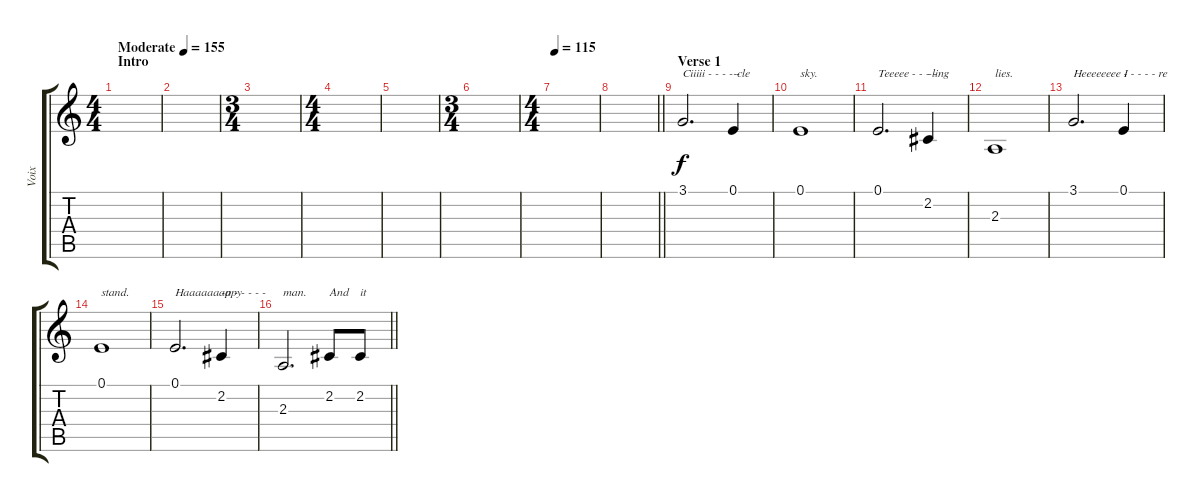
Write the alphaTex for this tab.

\track ("Voix" "Voix") {instrument tenorsax}
\staff {score tabs}
\tuning (E4 B3 G3 D3 A2 E2) {hide}
\ts (4 4)
\section ("" "Intro")
\tempo (155 "Moderate")
\clef g2
\ks c
|
|
\ts (3 4)
|
\ts (4 4)
|
|
\ts (3 4)
|
\ts (4 4)
\tempo 115
|
\barLineRight lightlight
|
\section ("" "Verse 1")
3.1.2{d txt "Ciiiii - - - - -"} 0.1.4{txt "-cle"} |
0.1.1{txt "sky."} |
0.1.2{d txt "Teeeee - - - -"} 2.2.4{txt "-ling"} |
2.3.1{txt "lies."} |
3.1.2{d txt "Heeeeeeee - - - - - re"} 0.1.4{txt "I"} |
0.1.1{txt "stand."} |
0.1.2{d txt "Haaaaaaaa - - - - -"} 2.2.4{txt "-ppy"} |
\barLineRight lightlight
2.3.2{d txt "man."} 2.2.8{txt "And"} 2.2.8{txt "it"}
